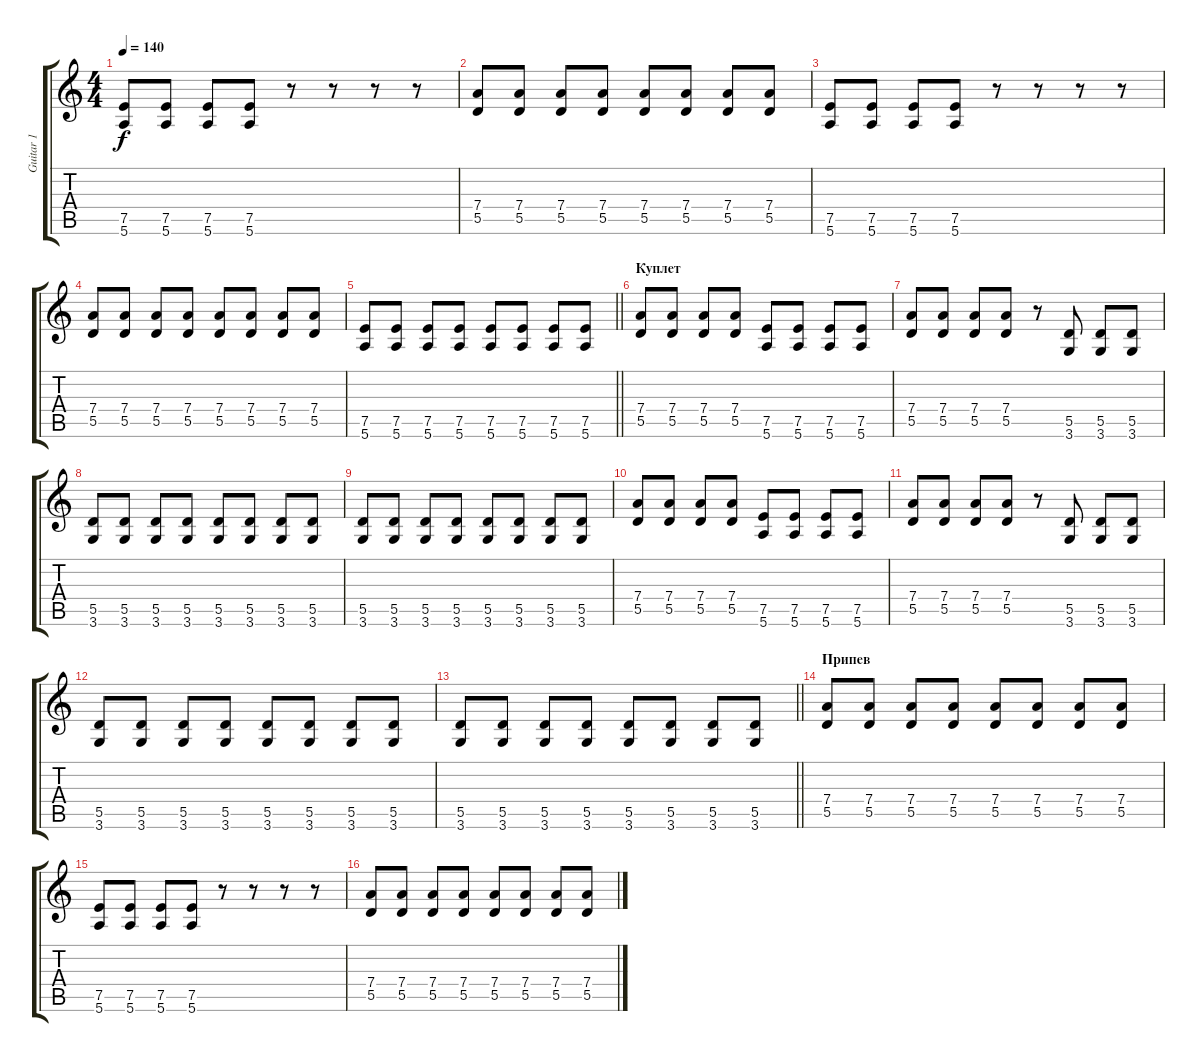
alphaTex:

\track ("Guitar 1" "Guitar 1") {instrument electricguitarclean}
\staff {score tabs}
\tuning (E4 B3 G3 D3 A2 E2) {hide}
\ts (4 4)
\tempo 140
\clef g2
\ks c
(7.5 5.6).8{dy f} (7.5 5.6).8 (7.5 5.6).8 (7.5 5.6).8 r.8 r.8 r.8 r.8 |
(7.4 5.5).8{instrument overdrivenguitar} (7.4 5.5).8 (7.4 5.5).8 (7.4 5.5).8 (7.4 5.5).8 (7.4 5.5).8 (7.4 5.5).8 (7.4 5.5).8 |
(7.5 5.6).8 (7.5 5.6).8 (7.5 5.6).8 (7.5 5.6).8 r.8 r.8 r.8 r.8 |
(7.4 5.5).8{instrument overdrivenguitar} (7.4 5.5).8 (7.4 5.5).8 (7.4 5.5).8 (7.4 5.5).8 (7.4 5.5).8 (7.4 5.5).8 (7.4 5.5).8 |
\barLineRight lightlight
(7.5 5.6).8 (7.5 5.6).8 (7.5 5.6).8 (7.5 5.6).8 (7.5 5.6).8 (7.5 5.6).8 (7.5 5.6).8 (7.5 5.6).8 |
\section ("" "Куплет")
(7.4 5.5).8 (7.4 5.5).8 (7.4 5.5).8 (7.4 5.5).8 (7.5 5.6).8 (7.5 5.6).8 (7.5 5.6).8 (7.5 5.6).8 |
(7.4 5.5).8 (7.4 5.5).8 (7.4 5.5).8 (7.4 5.5).8 r.8 (5.5 3.6).8 (5.5 3.6).8 (5.5 3.6).8 |
(5.5 3.6).8 (5.5 3.6).8 (5.5 3.6).8 (5.5 3.6).8 (5.5 3.6).8 (5.5 3.6).8 (5.5 3.6).8 (5.5 3.6).8 |
(5.5 3.6).8 (5.5 3.6).8 (5.5 3.6).8 (5.5 3.6).8 (5.5 3.6).8 (5.5 3.6).8 (5.5 3.6).8 (5.5 3.6).8 |
(7.4 5.5).8 (7.4 5.5).8 (7.4 5.5).8 (7.4 5.5).8 (7.5 5.6).8 (7.5 5.6).8 (7.5 5.6).8 (7.5 5.6).8 |
(7.4 5.5).8 (7.4 5.5).8 (7.4 5.5).8 (7.4 5.5).8 r.8 (5.5 3.6).8 (5.5 3.6).8 (5.5 3.6).8 |
(5.5 3.6).8 (5.5 3.6).8 (5.5 3.6).8 (5.5 3.6).8 (5.5 3.6).8 (5.5 3.6).8 (5.5 3.6).8 (5.5 3.6).8 |
\barLineRight lightlight
(5.5 3.6).8 (5.5 3.6).8 (5.5 3.6).8 (5.5 3.6).8 (5.5 3.6).8 (5.5 3.6).8 (5.5 3.6).8 (5.5 3.6).8 |
\section ("" "Припев")
(7.4 5.5).8{instrument overdrivenguitar} (7.4 5.5).8 (7.4 5.5).8 (7.4 5.5).8 (7.4 5.5).8 (7.4 5.5).8 (7.4 5.5).8 (7.4 5.5).8 |
(7.5 5.6).8 (7.5 5.6).8 (7.5 5.6).8 (7.5 5.6).8 r.8 r.8 r.8 r.8 |
(7.4 5.5).8{instrument overdrivenguitar} (7.4 5.5).8 (7.4 5.5).8 (7.4 5.5).8 (7.4 5.5).8 (7.4 5.5).8 (7.4 5.5).8 (7.4 5.5).8
